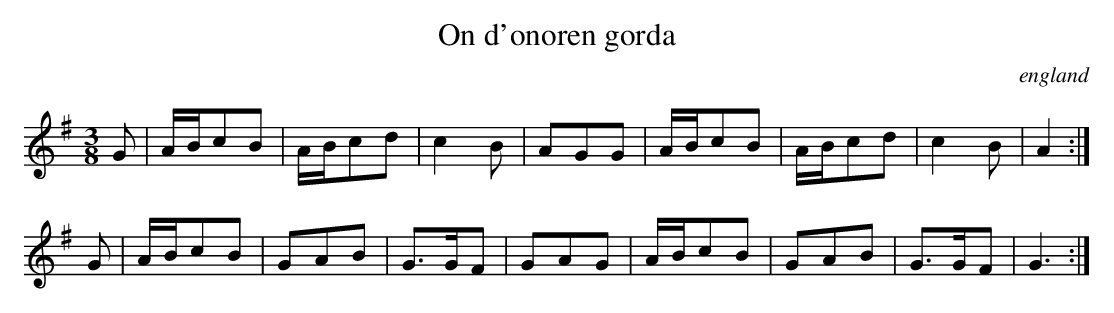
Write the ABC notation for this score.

X:1
T:On d'onoren gorda
O:england
M:3/8
L:1/16
K:G
G2|ABc2B2|ABc2d2|c4B2|A2G2G2|ABc2B2|ABc2d2|c4B2|A4:|
G2|ABc2B2|G2A2B2|G3GF2|G2A2G2|\
ABc2B2|G2A2B2|G3GF2|G6:|
